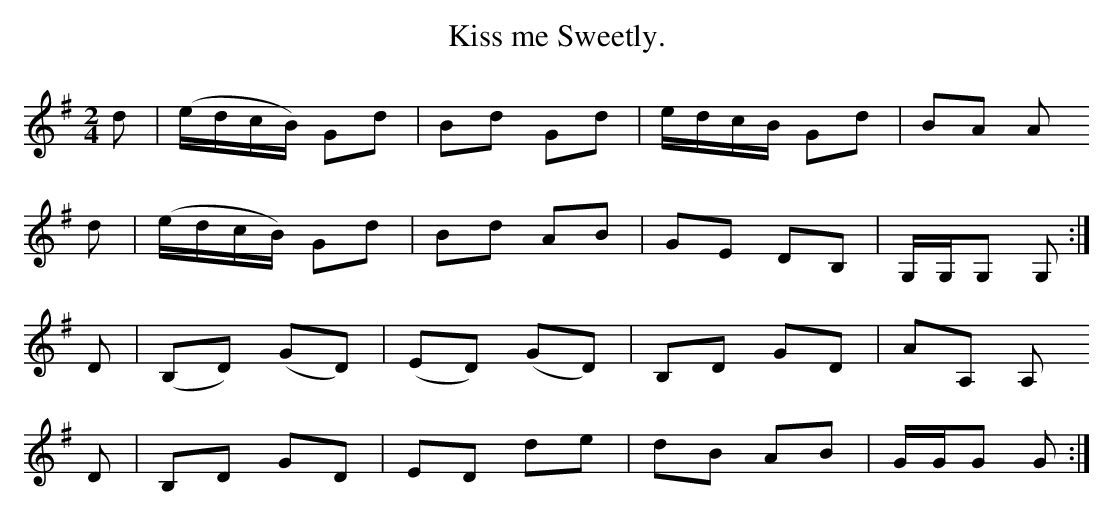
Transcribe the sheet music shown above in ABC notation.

X:1
T:Kiss me Sweetly.
M:2/4
L:1/16
K:G major
d2|(edcB)   G2d2 | B2d2   G2d2 |edcB  G2d2 |B2``A2  A2
d2|(edcB)   G2d2 | B2d2   A2B2 |G2E2  D2B,2|G,G,G,2 G,2:|
D2|(B,2D2) (G2D2)|(E2D2) (G2D2)|B,2D2 G2D2 |A2``A,2 A,2
D2| B,2D2   G2D2 | E2D2   d2e2 |d2B2  A2B2 |G`G`G2  G2 :|
